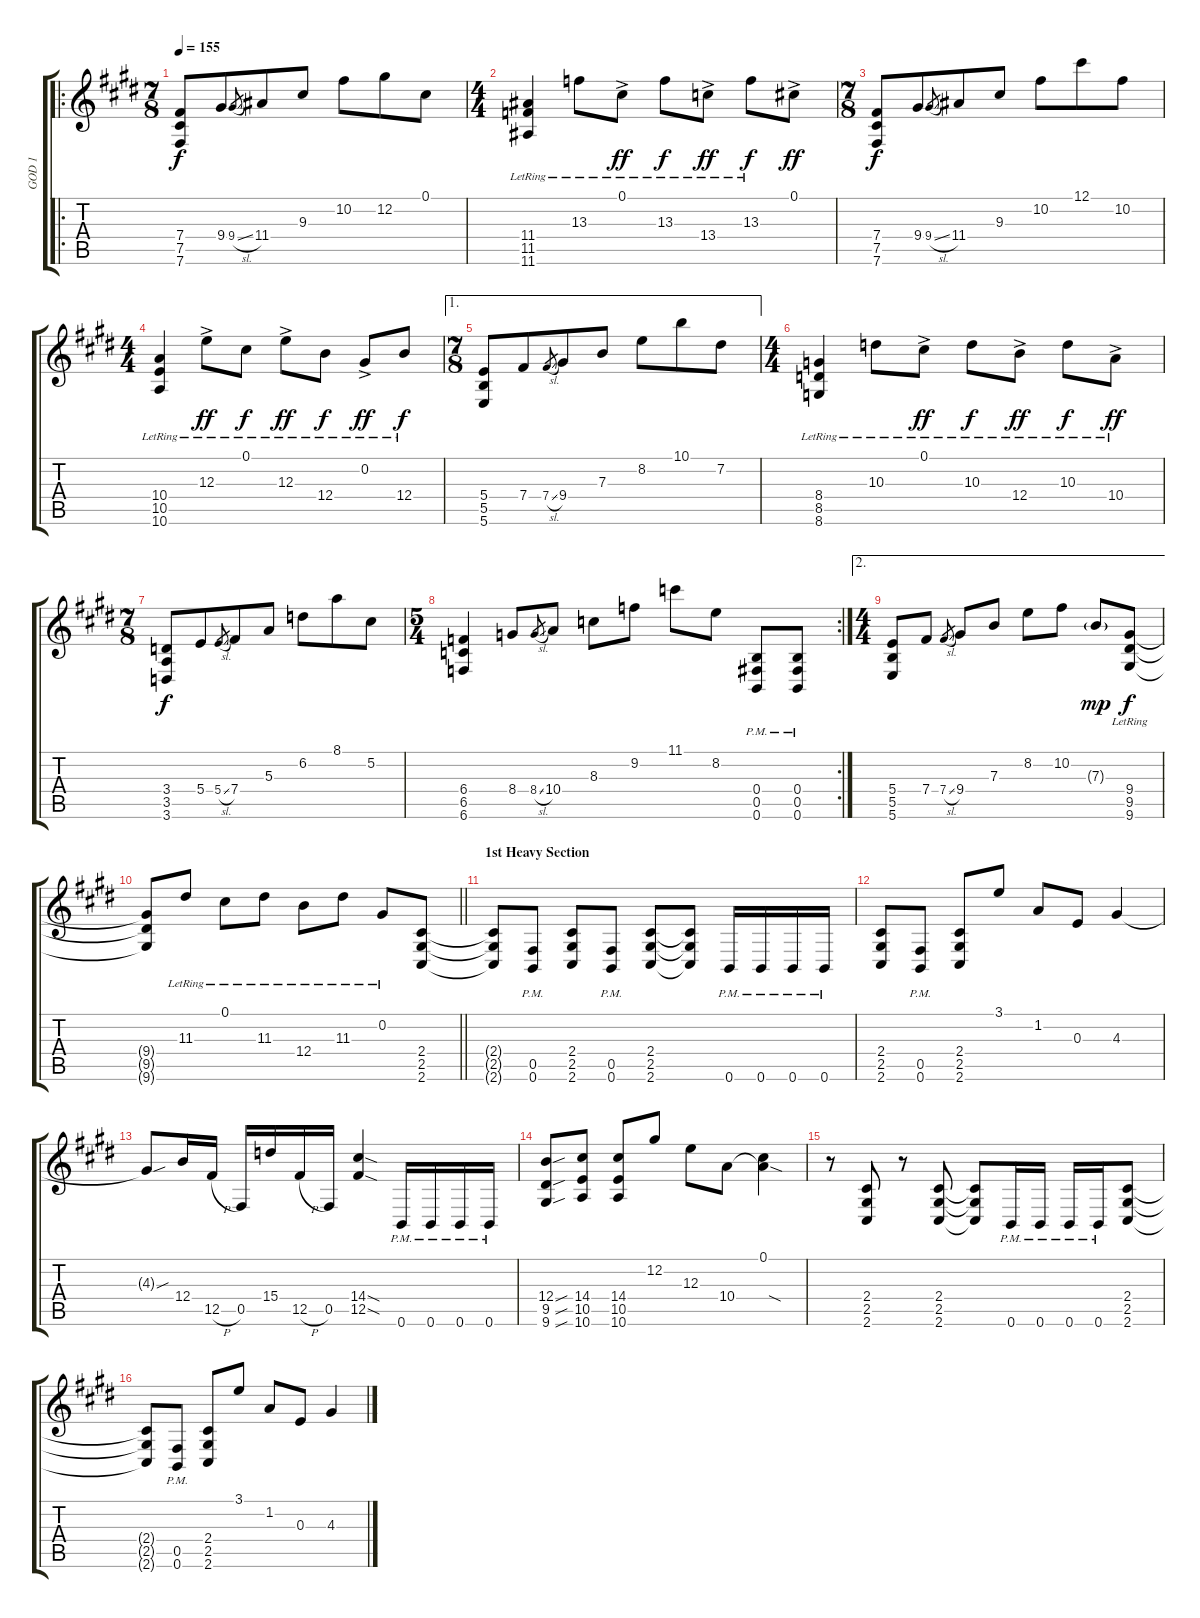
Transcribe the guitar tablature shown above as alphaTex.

\track ("GOD 1" "GOD 1") {instrument distortionguitar}
\staff {score tabs}
\tuning (Db4 Ab3 E3 B2 Gb2 B1) {hide}
\ro
\ts (7 8)
\tempo 155
\clef g2
\ks e
(7.4 7.5 7.6).8{dy f} 9.4.8 9.4{sl}.8{gr} 11.4.8 9.3.8 10.2.8 12.2.8 0.1.8 |
\ts (4 4)
(11.4{lr} 11.5{lr} 11.6{lr}).4 13.3{lr}.8 0.1{ac lr}.8{dy ff} 13.3{lr}.8{dy f} 13.4{ac lr}.8{dy ff} 13.3{lr}.8{dy f} 0.1{ac}.8{dy ff} |
\ts (7 8)
(7.4 7.5 7.6).8{dy f} 9.4.8 9.4{sl}.8{gr} 11.4.8 9.3.8 10.2.8 12.1.8 10.2.8 |
\ts (4 4)
(10.4{lr} 10.5{lr} 10.6{lr}).4 12.3{ac lr}.8{dy ff} 0.1{lr}.8{dy f} 12.3{ac lr}.8{dy ff} 12.4{lr}.8{dy f} 0.2{ac lr}.8{dy ff} 12.4{lr}.8{dy f} |
\ae 1
\ts (7 8)
(5.4 5.5 5.6).8 7.4.8 7.4{sl}.8{gr} 9.4.8 7.3.8 8.2.8 10.1.8 7.2.8 |
\ts (4 4)
(8.4{lr} 8.5{lr} 8.6{lr}).4 10.3{lr}.8 0.1{ac lr}.8{dy ff} 10.3{lr}.8{dy f} 12.4{ac lr}.8{dy ff} 10.3{lr}.8{dy f} 10.4{ac lr}.8{dy ff} |
\ts (7 8)
(3.4 3.5 3.6).8{dy f} 5.4.8 5.4{sl}.8{gr} 7.4.8 5.3.8 6.2.8 8.1.8 5.2.8 |
\rc 2
\ts (5 4)
(6.4 6.5 6.6).4 8.4.8 8.4{sl}.8{gr} 10.4.8 8.3.8 9.2.8 11.1.8 8.2.8 (0.4{pm} 0.5{pm} 0.6{pm}).8 (0.4{pm} 0.5{pm} 0.6{pm}).8 |
\ae 2
\ts (4 4)
(5.4 5.5 5.6).8 7.4.8 7.4{sl}.8{gr} 9.4.8 7.3.8 8.2.8 10.2.8 7.3{g}.8{dy mp} (9.4{lr} 9.5{lr} 9.6{lr}).8{dy f} |
\barLineRight lightlight
(9.4{t} 9.5{t} 9.6{t}).8 11.3{lr}.8 0.1{lr}.8 11.3{lr}.8 12.4{lr}.8 11.3{lr}.8 0.2{lr}.8 (2.4 2.5 2.6).8 |
\section ("" "1st Heavy Section")
(2.4{t} 2.5{t} 2.6{t}).8 (0.5{pm} 0.6{pm}).8 (2.4 2.5 2.6).8 (0.5{pm} 0.6{pm}).8 (2.4 2.5 2.6).8 (2.4{t} 2.5{t} 2.6{t}).8 0.6{pm}.16 0.6{pm}.16 0.6{pm}.16 0.6{pm}.16 |
(2.4 2.5 2.6).8 (0.5{pm} 0.6{pm}).8 (2.4 2.5 2.6).8 3.1.8 1.2.8 0.3.8 4.3.4 |
4.3{sou t}.8 12.4.16 12.5{h}.16 0.5.16 15.4.16 12.5{h}.16 0.5.16 (14.4{sod} 12.5{sod}).4 0.6{pm}.16 0.6{pm}.16 0.6{pm}.16 0.6{pm}.16 |
(12.4{sou} 9.5{sou} 9.6{sou}).8 (14.4 10.5 10.6).8 (14.4 10.5 10.6).8 12.2.8 12.3.8 10.4.8 (0.1 10.4{sod t}).4 |
r.8 (2.4 2.5 2.6).8 r.8 (2.4 2.5 2.6).8 (2.4{t} 2.5{t} 2.6{t}).8 0.6{pm}.16 0.6{pm}.16 0.6{pm}.16 0.6{pm}.16 (2.4 2.5 2.6).8 |
(2.4{t} 2.5{t} 2.6{t}).8 (0.5{pm} 0.6{pm}).8 (2.4 2.5 2.6).8 3.1.8 1.2.8 0.3.8 4.3.4
